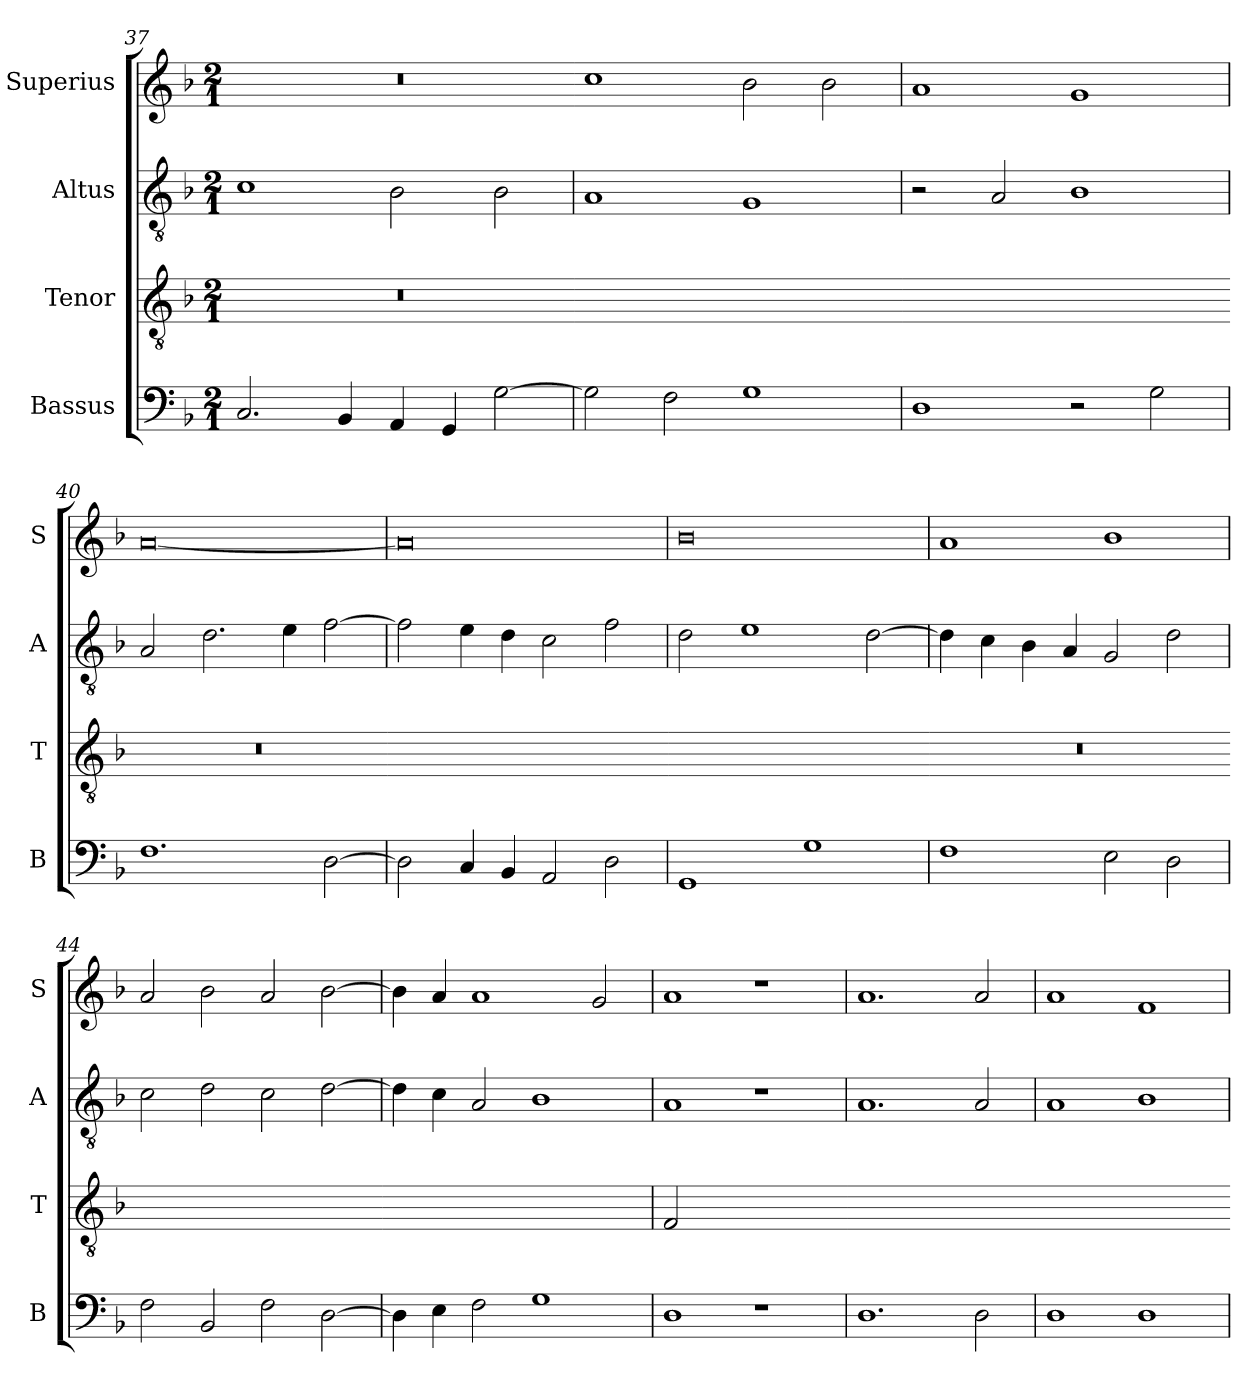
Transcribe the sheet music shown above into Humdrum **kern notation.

**kern	**kern	**kern	**kern
*part4	*part3	*part2	*part1
*staff4	*staff3	*staff2	*staff1
*I"Bassus	*I"Tenor	*I"Altus	*I"Superius
*I'B	*I'T	*I'A	*I'S
*clefF4	*clefGv2	*clefGv2	*clefG2
*k[b-]	*k[b-]	*k[b-]	*k[b-]
*M2/1	*M2/1	*M2/1	*M2/1
=37	=37	=37	=37
!	!LO:N:vis=2	!	!
2.C/	0r	1c	0r
4BB-/	.	.	.
4AA/	.	2B-\	.
4GG/	.	.	.
[2G\	.	2B-\	.
=38	=38-	=38	=38
!	!LO:N:vis=2	!	!
2G\]	0ryy	1A	1cc
2F\	.	.	.
1G	.	1G	2b-\
.	.	.	2b-\
=39	=39-	=39	=39
!	!LO:N:vis=2	!	!
1D	0ryy	2r	1a
.	.	2A/	.
2r	.	1B-	1g
2G\	.	.	.
=40	=40-	=40	=40
!	!LO:N:vis=2	!	!
1.F	0r	2A/	[0a
.	.	2.d\	.
.	.	4e\	.
[2D\	.	[2f\	.
=41	=41-	=41	=41
!	!LO:N:vis=2	!	!
2D\]	0ryy	2f\]	0a]
4C/	.	4e\	.
4BB-/	.	4d\	.
2AA/	.	2c\	.
2D\	.	2f\	.
=42	=42-	=42	=42
!	!LO:N:vis=2	!	!
1GG	0ryy	2d\	0b-
.	.	1e	.
1G	.	.	.
.	.	[2d\	.
=43	=43-	=43	=43
!	!LO:N:vis=2	!	!
1F	0r	4d\]	1a
.	.	4c\	.
.	.	4B-\	.
.	.	4A/	.
2E\	.	2G/	1b-
2D\	.	2d\	.
=44	=44-	=44	=44
!	!LO:N:vis=2	!	!
2F\	0ryy	2c\	2a/
2BB-/	.	2d\	2b-\
2F\	.	2c\	2a/
[2D\	.	[2d\	[2b-\
=45	=45-	=45	=45
!	!LO:N:vis=2	!	!
4D\]	0ryy	4d\]	4b-\]
4E\	.	4c\	4a/
2F\	.	2A/	1a
1G	.	1B-	.
.	.	.	2g/
=46	=46	=46	=46
!	!LO:N:vis=2	!	!
1D	[y0F	1A	1a
1r	.	1r	1r
=47	=47-	=47	=47
!	!LO:N:vis=2	!	!
1.D	0Fyy_	1.A	1.a
2D\	.	2A/	2a/
=48	=48-	=48	=48
!	!LO:N:vis=2	!	!
1D	0Fyy]	1A	1a
1D	.	1B-	1f
=	=-	=	=
*-	*-	*-	*-
